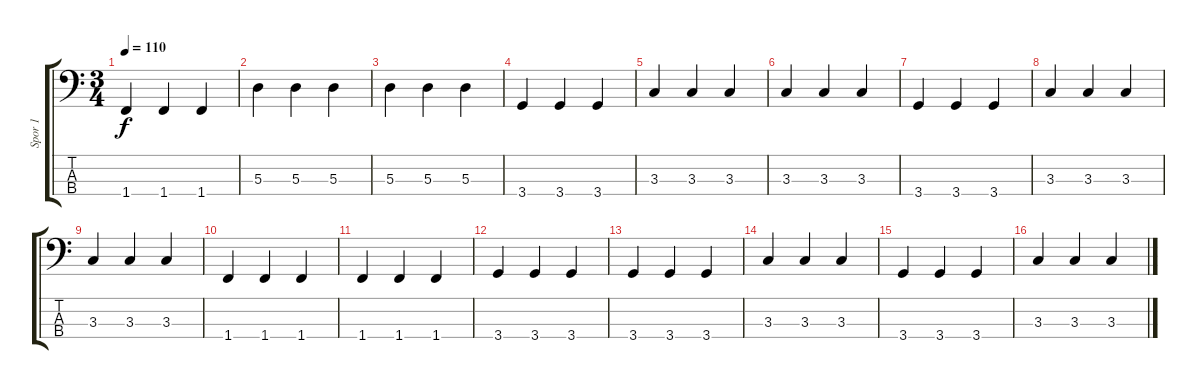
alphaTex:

\track ("Spor 1" "Spor 1") {instrument electricbassfinger}
\staff {score tabs}
\tuning (G2 D2 A1 E1) {hide}
\ts (3 4)
\tempo 110
\clef f4
\ks c
1.4.4{dy f} 1.4.4 1.4.4 |
5.3.4 5.3.4 5.3.4 |
5.3.4 5.3.4 5.3.4 |
3.4.4 3.4.4 3.4.4 |
3.3.4 3.3.4 3.3.4 |
3.3.4 3.3.4 3.3.4 |
3.4.4 3.4.4 3.4.4 |
3.3.4 3.3.4 3.3.4 |
3.3.4 3.3.4 3.3.4 |
1.4.4 1.4.4 1.4.4 |
1.4.4 1.4.4 1.4.4 |
3.4.4 3.4.4 3.4.4 |
3.4.4 3.4.4 3.4.4 |
3.3.4 3.3.4 3.3.4 |
3.4.4 3.4.4 3.4.4 |
3.3.4 3.3.4 3.3.4
